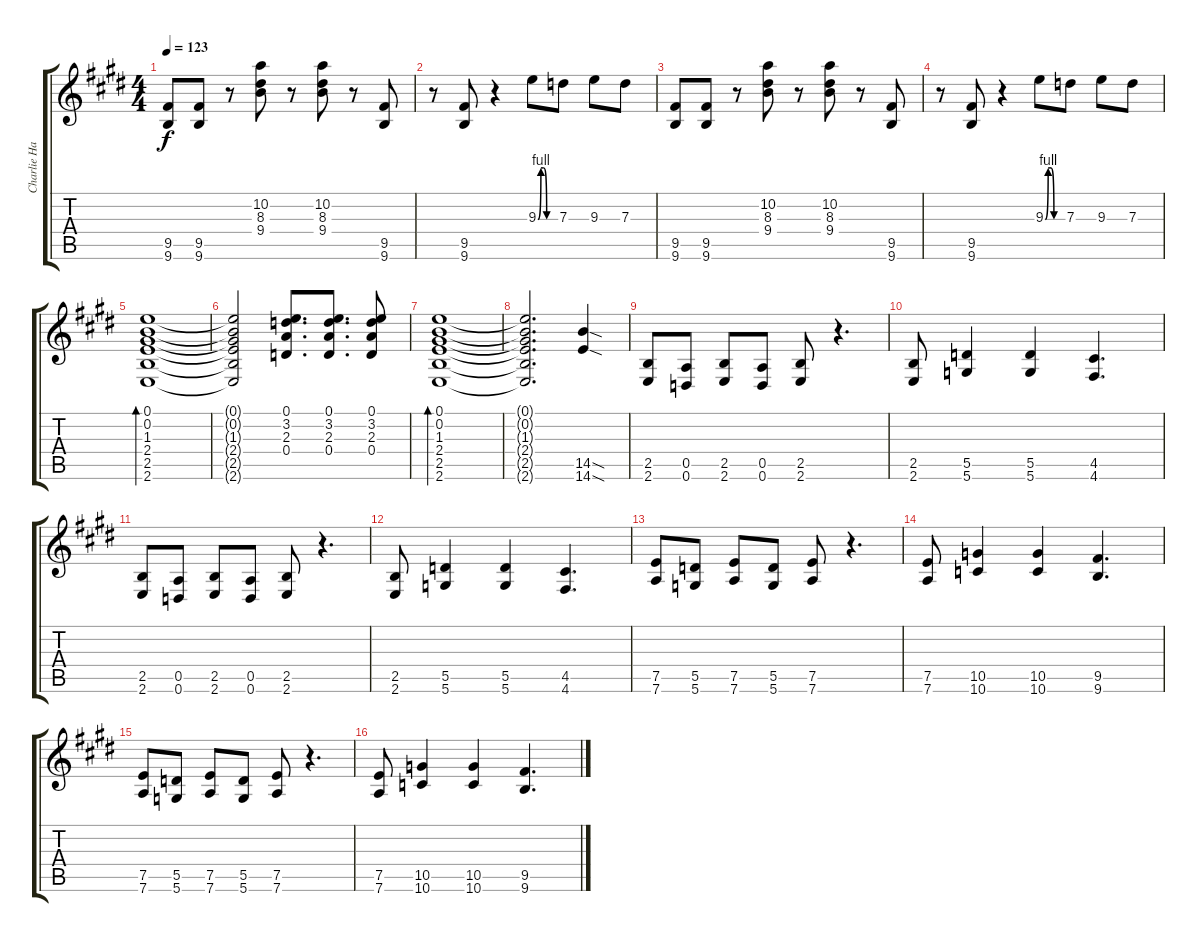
\track ("Charlie Hargrett Guitar" "Charlie Ha") {instrument overdrivenguitar}
\staff {score tabs}
\tuning (E4 B3 G3 D3 A2 D2) {hide}
\ts (4 4)
\tempo 123
\clef g2
\ks e
(9.5 9.6).8{dy f} (9.5 9.6).8 r.8 (10.2 8.3 9.4).8 r.8 (10.2 8.3 9.4).8 r.8 (9.5 9.6).8 |
r.8 (9.5 9.6).8 r.4 9.3{be (custom 0 0 10 4 20 4 30 0 60 0)}.8 7.3.8 9.3.8 7.3.8 |
(9.5 9.6).8 (9.5 9.6).8 r.8 (10.2 8.3 9.4).8 r.8 (10.2 8.3 9.4).8 r.8 (9.5 9.6).8 |
r.8 (9.5 9.6).8 r.4 9.3{be (custom 0 0 10 4 20 4 30 0 60 0)}.8 7.3.8 9.3.8 7.3.8 |
(0.1 0.2 1.3 2.4 2.5 2.6).1{bd 240} |
(0.1{t} 0.2{t} 1.3{t} 2.4{t} 2.5{t} 2.6{t}).2 (0.1 3.2 2.3 0.4).8{d} (0.1 3.2 2.3 0.4).8{d} (0.1 3.2 2.3 0.4).8 |
(0.1 0.2 1.3 2.4 2.5 2.6).1{bd 240} |
(0.1{t} 0.2{t} 1.3{t} 2.4{t} 2.5{t} 2.6{t}).2{d} (14.5{sod} 14.6{sod}).4 |
(2.5 2.6).8 (0.5 0.6).8 (2.5 2.6).8 (0.5 0.6).8 (2.5 2.6).8 r.4{d} |
(2.5 2.6).8 (5.5 5.6).4 (5.5 5.6).4 (4.5 4.6).4{d} |
(2.5 2.6).8 (0.5 0.6).8 (2.5 2.6).8 (0.5 0.6).8 (2.5 2.6).8 r.4{d} |
(2.5 2.6).8 (5.5 5.6).4 (5.5 5.6).4{balance 8} (4.5 4.6).4{d} |
(7.5 7.6).8 (5.5 5.6).8 (7.5 7.6).8 (5.5 5.6).8 (7.5 7.6).8 r.4{d} |
(7.5 7.6).8 (10.5 10.6).4 (10.5 10.6).4 (9.5 9.6).4{d} |
(7.5 7.6).8 (5.5 5.6).8 (7.5 7.6).8 (5.5 5.6).8 (7.5 7.6).8 r.4{d} |
(7.5 7.6).8 (10.5 10.6).4 (10.5 10.6).4 (9.5 9.6).4{d}
